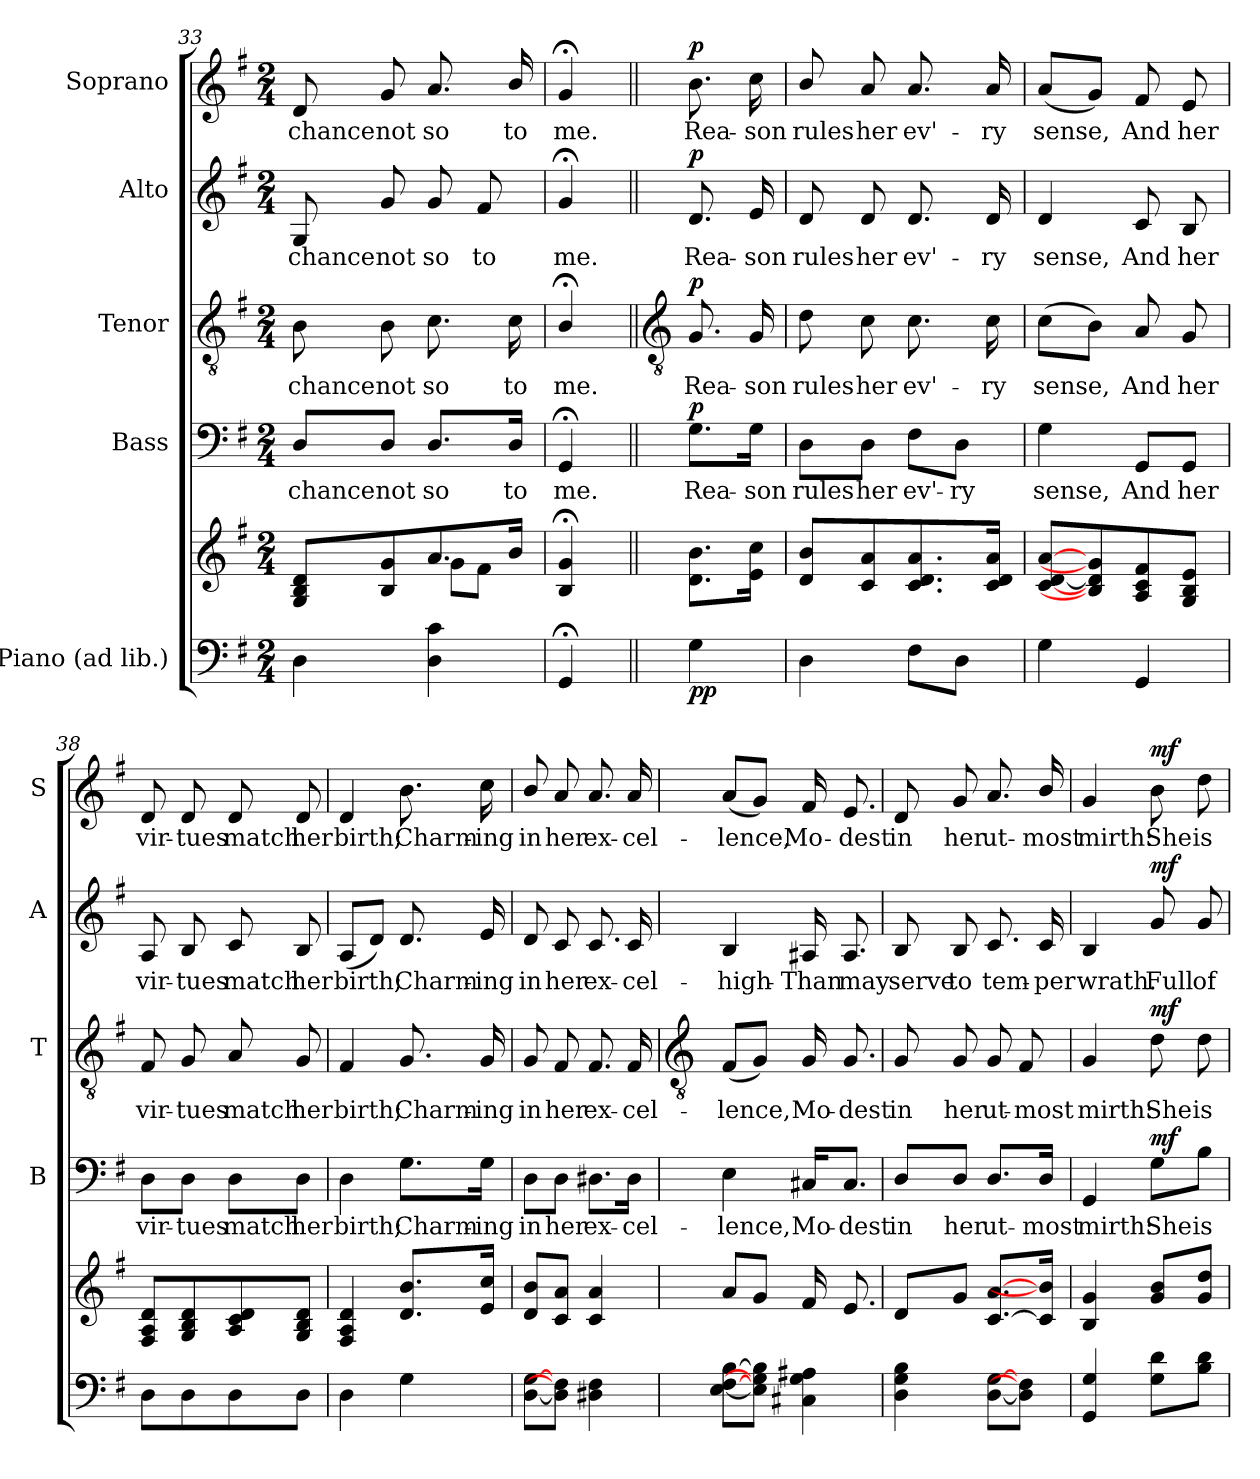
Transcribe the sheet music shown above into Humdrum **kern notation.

**kern	**kern	**dynam	**kern	**text	**dynam	**kern	**text	**dynam	**kern	**text	**dynam	**kern	**text	**dynam
*part5	*part5	*part5	*part4	*part4	*part4	*part3	*part3	*part3	*part2	*part2	*part2	*part1	*part1	*part1
*staff6	*staff5	*staff5/6	*staff4	*staff4	*staff4	*staff3	*staff3	*staff3	*staff2	*staff2	*staff2	*staff1	*staff1	*staff1
*I"Piano (ad lib.)	*	*	*I"Bass	*	*	*I"Tenor	*	*	*I"Alto	*	*	*I"Soprano	*	*
*	*	*	*I'B	*	*	*I'T	*	*	*I'A	*	*	*I'S	*	*
*clefF4	*clefG2	*	*clefF4	*	*	*clefGv2	*	*	*clefG2	*	*	*clefG2	*	*
*k[f#]	*k[f#]	*	*k[f#]	*	*	*k[f#]	*	*	*k[f#]	*	*	*k[f#]	*	*
*G:	*G:	*	*G:	*	*	*G:	*	*	*G:	*	*	*G:	*	*
*M2/4	*M2/4	*	*M2/4	*	*	*M2/4	*	*	*M2/4	*	*	*M2/4	*	*
=33	=33	=33	=33	=33	=33	=33	=33	=33	=33	=33	=33	=33	=33	=33
*	*^	*	*	*	*	*	*	*	*	*	*	*	*	*
!	!	!	!	!	!LO:LY:b	!	!	!LO:LY:b	!	!	!LO:LY:b	!	!	!LO:LY:b	!
4D\	8G/ 8B/ 8d/L	4ryy	.	8D/L	-chance	.	8B	-chance	.	8G	-chance	.	8d	-chance	.
!	!	!	!	!	!LO:LY:b	!	!	!LO:LY:b	!	!	!LO:LY:b	!	!	!LO:LY:b	!
.	8B/ 8g/	.	.	8D/J	not	.	8B	not	.	8g	not	.	8g	not	.
!	!	!	!	!	!LO:LY:b	!	!	!LO:LY:b	!	!	!LO:LY:b	!	!	!LO:LY:b	!
4D\ 4c\	8.a/	8g\L	.	8.D/L	so	.	8.c	so	.	8g	so	.	8.a	so	.
!	!	!	!	!	!	!	!	!	!	!	!LO:LY:b	!	!	!	!
.	.	8f#\J	.	.	.	.	.	.	.	8f#	to	.	.	.	.
!	!	!	!	!	!LO:LY:b	!	!	!LO:LY:b	!	!	!	!	!	!LO:LY:b	!
.	16b/J	.	.	16D/Jk	to	.	16c	to	.	.	.	.	16b/	to	.
=34	=34	=34	=34	=34	=34	=34	=34	=34	=34	=34	=34	=34	=34	=34	=34
!	!	!	!	!	!LO:LY:b	!	!	!LO:LY:b	!	!	!LO:LY:b	!	!	!LO:LY:b	!
4GG;<	4B/;< 4g/;<	4ryy	.	4GG;<	me.	.	4B;</	me.	.	4g;<	me.	.	4g;<	me.	.
*	*v	*v	*	*	*	*	*	*	*	*	*	*	*	*	*
!!LO:LB:g=z
=35||	=35||	=35||	=35||	=35||	=35||	=35||	=35||	=35||	=35||	=35||	=35||	=35||	=35||	=35||
*	*	*	*	*	*	*clefGv2	*	*	*	*	*	*	*	*
*	*^	*	*	*	*	*	*	*	*	*	*	*	*	*
!	!	!	!LO:DY:b=2	!	!LO:LY:b	!	!	!LO:LY:b	!	!	!LO:LY:b	!	!	!LO:LY:b	!
!	!	!	!LO:DY:n=1:b	!	!	!LO:DY:b	!	!	!LO:DY:b	!	!	!LO:DY:b	!	!	!LO:DY:b
*	*v	*v	*	*	*	*	*	*	*	*	*	*	*	*	*
4G	8.d\ 8.b\L	p p	8.G\L	Rea-	p	8.G	Rea-	p	8.d	Rea-	p	8.b\	Rea-	p
!	!	!	!	!LO:LY:b	!	!	!LO:LY:b	!	!	!LO:LY:b	!	!	!LO:LY:b	!
.	16e 16ccJ	.	16G\Jk	-son	.	16G	-son	.	16e	-son	.	16cc	-son	.
=36	=36	=36	=36	=36	=36	=36	=36	=36	=36	=36	=36	=36	=36	=36
!	!	!	!	!LO:LY:b	!	!	!LO:LY:b	!	!	!LO:LY:b	!	!	!LO:LY:b	!
4D	8d/ 8b/L	.	8D\L	rules	.	8d	rules	.	8d	rules	.	8b/	rules	.
!	!	!	!	!LO:LY:b	!	!	!LO:LY:b	!	!	!LO:LY:b	!	!	!LO:LY:b	!
.	8c 8a	.	8D\J	her	.	8c	her	.	8d	her	.	8a	her	.
!	!	!	!	!LO:LY:b	!	!	!LO:LY:b	!	!	!LO:LY:b	!	!	!LO:LY:b	!
8F#L	8.c 8.d 8.a	.	8F#\L	ev'-	.	8.c	ev'-	.	8.d	ev'-	.	8.a	ev'-	.
!	!	!	!	!LO:LY:b	!	!	!	!	!	!	!	!	!	!
8DJ	.	.	8D\J	-ry	.	.	.	.	.	.	.	.	.	.
!	!	!	!	!	!	!	!LO:LY:b	!	!	!LO:LY:b	!	!	!LO:LY:b	!
.	16c 16d 16aJ	.	.	.	.	16c	-ry	.	16d	-ry	.	16a	-ry	.
=37	=37	=37	=37	=37	=37	=37	=37	=37	=37	=37	=37	=37	=37	=37
!	!	!	!	!LO:LY:b	!	!	!LO:LY:b	!	!	!LO:LY:b	!	!	!LO:LY:b	!
4G	[8c [8d [8aL	.	4G	sense,	.	(>8cL	sense,	.	4d	sense,	.	(<8aL	sense,	.
.	8B] 8d] 8g]	.	.	.	.	8BJ)	.	.	.	.	.	8gJ)	.	.
!	!	!	!	!LO:LY:b	!	!	!LO:LY:b	!	!	!LO:LY:b	!	!	!LO:LY:b	!
4GG	8A 8c 8f#	.	8GG/L	And	.	8A	And	.	8c	And	.	8f#	And	.
!	!	!	!	!LO:LY:b	!	!	!LO:LY:b	!	!	!LO:LY:b	!	!	!LO:LY:b	!
.	8G 8B 8eJ	.	8GG/J	her	.	8G	her	.	8B	her	.	8e	her	.
=38	=38	=38	=38	=38	=38	=38	=38	=38	=38	=38	=38	=38	=38	=38
!	!	!	!	!LO:LY:b	!	!	!LO:LY:b	!	!	!LO:LY:b	!	!	!LO:LY:b	!
8DL	8F# 8A 8dL	.	8D\L	vir-	.	8F#	vir-	.	8A	vir-	.	8d	vir-	.
!	!	!	!	!LO:LY:b	!	!	!LO:LY:b	!	!	!LO:LY:b	!	!	!LO:LY:b	!
8D	8G 8B 8d	.	8D\J	-tues	.	8G	-tues	.	8B	-tues	.	8d	-tues	.
!	!	!	!	!LO:LY:b	!	!	!LO:LY:b	!	!	!LO:LY:b	!	!	!LO:LY:b	!
8D	8A 8c 8d	.	8D\L	match	.	8A	match	.	8c	match	.	8d	match	.
!	!	!	!	!LO:LY:b	!	!	!LO:LY:b	!	!	!LO:LY:b	!	!	!LO:LY:b	!
8DJ	8G 8B 8dJ	.	8D\J	her	.	8G	her	.	8B	her	.	8d	her	.
=39	=39	=39	=39	=39	=39	=39	=39	=39	=39	=39	=39	=39	=39	=39
!	!	!	!	!LO:LY:b	!	!	!LO:LY:b	!	!	!LO:LY:b	!	!	!LO:LY:b	!
4D	4F# 4A 4d	.	4D	birth;	.	4F#	birth;	.	(<8AL	birth;	.	4d	birth;	.
.	.	.	.	.	.	.	.	.	8dJ)	.	.	.	.	.
!	!	!	!	!LO:LY:b	!	!	!LO:LY:b	!	!	!LO:LY:b	!	!	!LO:LY:b	!
4G\	8.d 8.bL	.	8.G\L	Charm-	.	8.G	Charm-	.	8.d	Charm-	.	8.b	Charm-	.
!	!	!	!	!LO:LY:b	!	!	!LO:LY:b	!	!	!LO:LY:b	!	!	!LO:LY:b	!
.	16e 16ccJ	.	16G\Jk	-ing	.	16G	-ing	.	16e	-ing	.	16cc	-ing	.
=40	=40	=40	=40	=40	=40	=40	=40	=40	=40	=40	=40	=40	=40	=40
!	!	!	!	!LO:LY:b	!	!	!LO:LY:b	!	!	!LO:LY:b	!	!	!LO:LY:b	!
[8D [8GL	8d 8bL	.	8D\L	in	.	8G	in	.	8d	in	.	8b/	in	.
!	!	!	!	!LO:LY:b	!	!	!LO:LY:b	!	!	!LO:LY:b	!	!	!LO:LY:b	!
8D] 8F#]J	8c 8aJ	.	8D\J	her	.	8F#	her	.	8c	her	.	8a	her	.
!	!	!	!	!LO:LY:b	!	!	!LO:LY:b	!	!	!LO:LY:b	!	!	!LO:LY:b	!
4D#X 4F#	4c 4a	.	8.D#X\L	ex-	.	8.F#	ex-	.	8.c	ex-	.	8.a	ex-	.
!	!	!	!	!LO:LY:b	!	!	!LO:LY:b	!	!	!LO:LY:b	!	!	!LO:LY:b	!
.	.	.	16D#\Jk	-cel-	.	16F#	-cel-	.	16c	-cel-	.	16a	-cel-	.
!!LO:LB:g=z
=41	=41	=41	=41	=41	=41	=41	=41	=41	=41	=41	=41	=41	=41	=41
*	*	*	*	*	*	*clefGv2	*	*	*	*	*	*	*	*
*	*^	*	*	*	*	*	*	*	*	*	*	*	*	*
!	!	!	!	!	!LO:LY:b	!	!	!LO:LY:b	!	!	!LO:LY:b	!	!	!LO:LY:b	!
[8E [8F# [8BL	8aL	2ryy	.	4E	-lence,	.	(<8F#L	-lence,	.	4B	-high-	.	(<8aL	-lence,	.
8E] 8G] 8B]J	8gJ	.	.	.	.	.	8GJ)	.	.	.	.	.	8gJ)	.	.
!	!	!	!	!	!LO:LY:b	!	!	!LO:LY:b	!	!	!LO:LY:b	!	!	!LO:LY:b	!
4C#X 4G 4A#X	16f#LL	.	.	16C#X/KL	Mo-	.	16G	Mo-	.	16A#X	-Than	.	16f#	Mo-	.
!	!	!	!	!	!LO:LY:b	!	!	!LO:LY:b	!	!	!LO:LY:b	!	!	!LO:LY:b	!
.	8.eJ	.	.	8.C#/J	-dest	.	8.G	-dest	.	8.A#	may	.	8.e	-dest	.
=42	=42	=42	=42	=42	=42	=42	=42	=42	=42	=42	=42	=42	=42	=42	=42
!	!	!	!	!	!LO:LY:b	!	!	!LO:LY:b	!	!	!LO:LY:b	!	!	!LO:LY:b	!
4D 4G 4B	8dL	2ryy	.	8D/L	in	.	8G	in	.	8B	serve	.	8d	in	.
!	!	!	!	!	!LO:LY:b	!	!	!LO:LY:b	!	!	!LO:LY:b	!	!	!LO:LY:b	!
.	8gJ	.	.	8D/J	her	.	8G	her	.	8B	to	.	8g	her	.
!	!	!	!	!	!LO:LY:b	!	!	!LO:LY:b	!	!	!LO:LY:b	!	!	!LO:LY:b	!
[8D [8GL	[8.c [8.aL	.	.	8.D/L	ut-	.	8G	ut-	.	8.c	tem-	.	8.a	ut-	.
!	!	!	!	!	!	!	!	!LO:LY:b	!	!	!	!	!	!	!
8D] 8F#]J	.	.	.	.	.	.	8F#	-most	.	.	.	.	.	.	.
!	!	!	!	!	!LO:LY:b	!	!	!	!	!	!LO:LY:b	!	!	!LO:LY:b	!
.	16c] 16b]J	.	.	16D/Jk	-most	.	.	.	.	16c	-per	.	16b/	-most	.
=43	=43	=43	=43	=43	=43	=43	=43	=43	=43	=43	=43	=43	=43	=43	=43
!	!	!	!	!	!LO:LY:b	!	!	!LO:LY:b	!	!	!LO:LY:b	!	!	!LO:LY:b	!
4GG 4G	4B 4g	2ryy	.	4GG	mirth:	.	4G	mirth:	.	4B	wrath.	.	4g	mirth:	.
!	!	!	!LO:DY:b=2	!	!LO:LY:b	!	!	!LO:LY:b	!	!	!LO:LY:b	!	!	!LO:LY:b	!
!	!	!	!LO:DY:n=1:b	!	!	!LO:DY:b	!	!	!LO:DY:b	!	!	!LO:DY:b	!	!	!LO:DY:b
8G\ 8d\L	8g 8bL	.	mf mf	8G\L	She	mf	8d	She	mf	8g	Full	mf	8b	She	mf
!	!	!	!	!	!LO:LY:b	!	!	!LO:LY:b	!	!	!LO:LY:b	!	!	!LO:LY:b	!
8B\ 8d\J	8g 8ddJ	.	.	8B\J	is	.	8d	is	.	8g	of	.	8dd	is	.
*	*v	*v	*	*	*	*	*	*	*	*	*	*	*	*	*
=	=	=	=	=	=	=	=	=	=	=	=	=	=	=
*-	*-	*-	*-	*-	*-	*-	*-	*-	*-	*-	*-	*-	*-	*-
